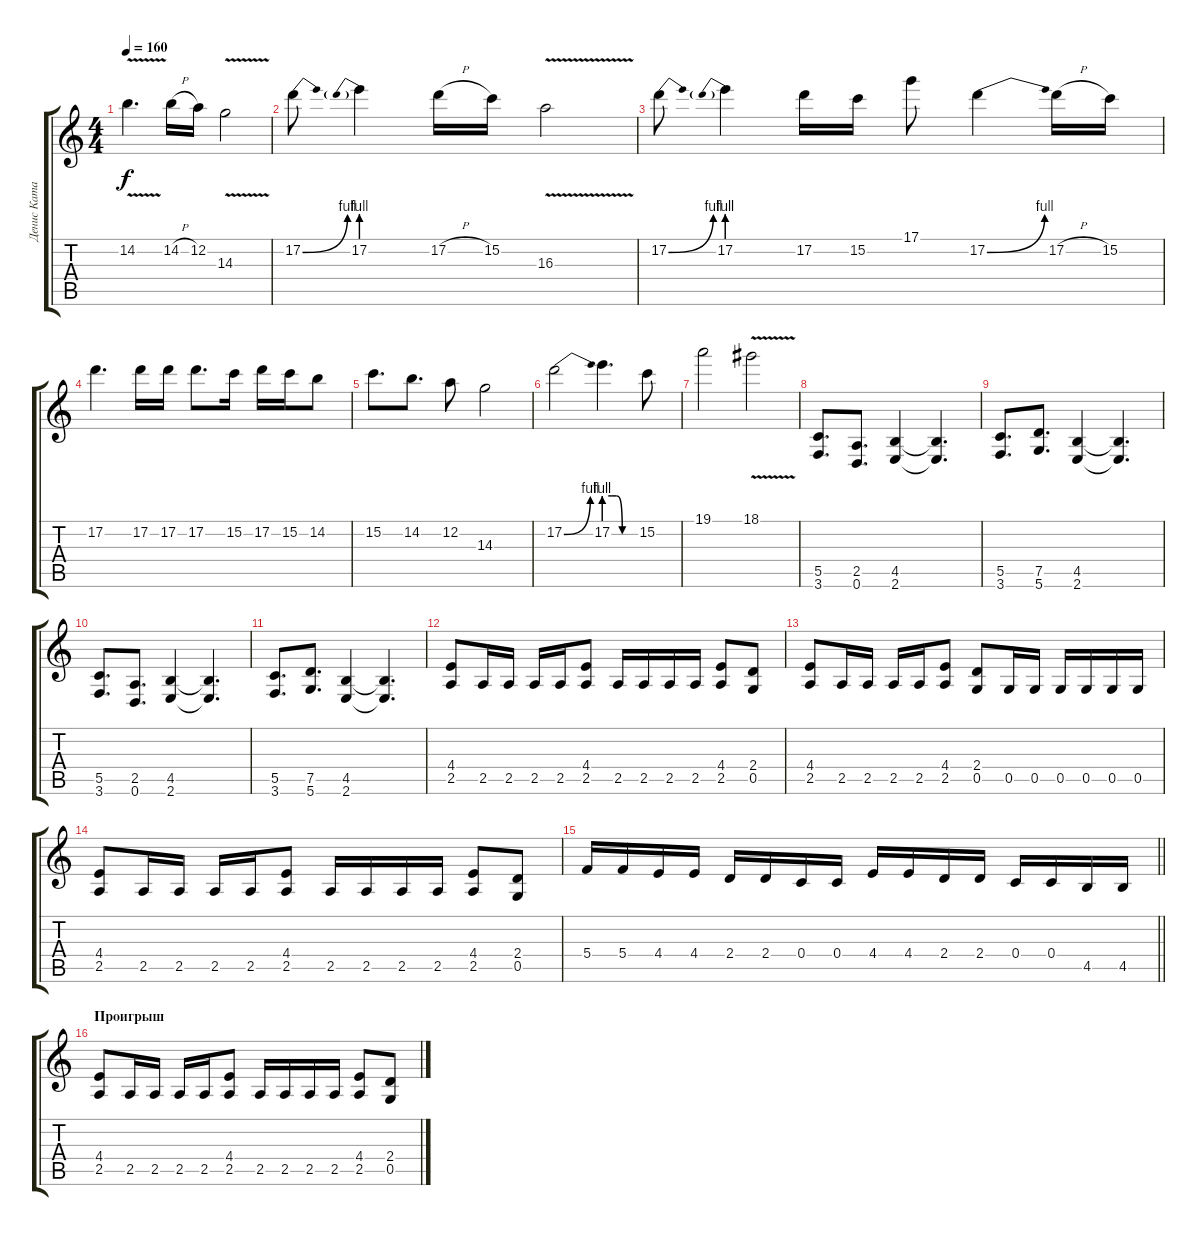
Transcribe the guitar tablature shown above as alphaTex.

\track ("Денис Катасонов" "Денис Ката") {instrument distortionguitar}
\staff {score tabs}
\tuning (D4 A3 F3 C3 G2 D2) {hide}
\ts (4 4)
\tempo 160
\clef g2
\ks c
14.2{v}.4{d dy f} 14.2{h}.16 12.2.16 14.3{v}.2 |
17.2{be (bend 0 0 60 4)}.8 17.2{be (prebend 0 4 60 4)}.4 17.2{h}.16 15.2.16 16.3{v}.2 |
17.2{be (bend 0 0 60 4)}.8 17.2{be (prebend 0 4 60 4)}.4 17.2.16 15.2.16 17.1.8 17.2{be (bend 0 0 60 4)}.4 17.2{h}.16 15.2.16 |
17.2.4{d} 17.2.16 17.2.16 17.2.8{d} 15.2.16 17.2.16 15.2.16 14.2.8 |
15.2.8{d} 14.2.8{d} 12.2.8 14.3.2 |
17.2{be (bend 0 0 60 4)}.2 17.2{be (custom 0 4 15 4 24 4 35 0 60 0)}.4{d} 15.2.8 |
19.1.2 18.1{v}.2 |
(5.5 3.6).8{d} (2.5 0.6).8{d} (4.5 2.6).4 (4.5{t} 2.6{t}).4{d} |
(5.5 3.6).8{d} (7.5 5.6).8{d} (4.5 2.6).4 (4.5{t} 2.6{t}).4{d} |
(5.5 3.6).8{d} (2.5 0.6).8{d} (4.5 2.6).4 (4.5{t} 2.6{t}).4{d} |
(5.5 3.6).8{d} (7.5 5.6).8{d} (4.5 2.6).4 (4.5{t} 2.6{t}).4{d} |
(4.4 2.5).8{balance 2} 2.5.16 2.5.16 2.5.16 2.5.16 (4.4 2.5).8 2.5.16 2.5.16 2.5.16 2.5.16 (4.4 2.5).8 (2.4 0.5).8 |
(4.4 2.5).8 2.5.16 2.5.16 2.5.16 2.5.16 (4.4 2.5).8 (2.4 0.5).8 0.5.16 0.5.16 0.5.16 0.5.16 0.5.16 0.5.16 |
(4.4 2.5).8 2.5.16 2.5.16 2.5.16 2.5.16 (4.4 2.5).8 2.5.16 2.5.16 2.5.16 2.5.16 (4.4 2.5).8 (2.4 0.5).8 |
\barLineRight lightlight
5.4.16 5.4.16 4.4.16 4.4.16 2.4.16 2.4.16 0.4.16 0.4.16 4.4.16 4.4.16 2.4.16 2.4.16 0.4.16 0.4.16 4.5.16 4.5.16 |
\section ("" "Проигрыш")
(4.4 2.5).8{balance 8} 2.5.16 2.5.16 2.5.16 2.5.16 (4.4 2.5).8 2.5.16 2.5.16 2.5.16 2.5.16 (4.4 2.5).8 (2.4 0.5).8
